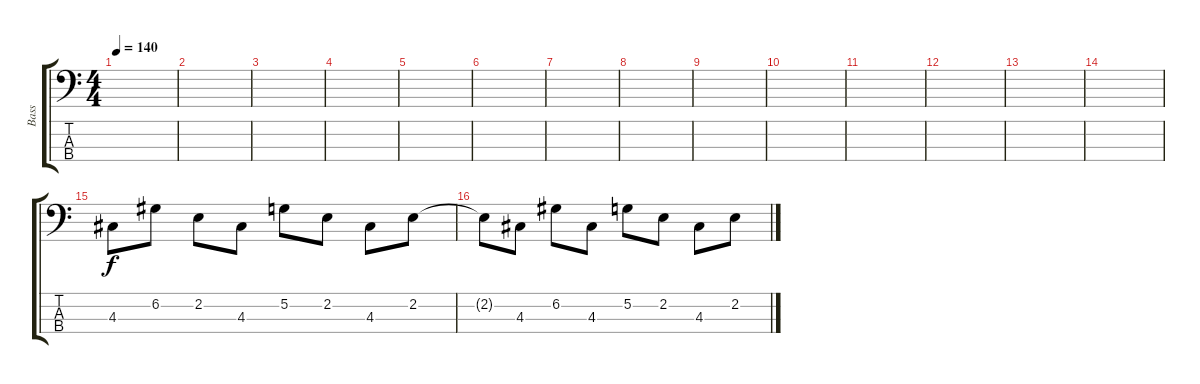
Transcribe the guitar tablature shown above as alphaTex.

\track ("Bass" "Bass") {instrument electricbassfinger}
\staff {score tabs}
\tuning (G2 D2 A1 E1) {hide}
\ts (4 4)
\tempo 140
\clef f4
\ks c
|
|
|
|
|
|
|
|
|
|
|
|
|
|
4.3.8 6.2.8 2.2.8 4.3.8 5.2.8 2.2.8 4.3.8 2.2.8 |
2.2{t}.8 4.3.8 6.2.8 4.3.8 5.2.8 2.2.8 4.3.8 2.2.8
